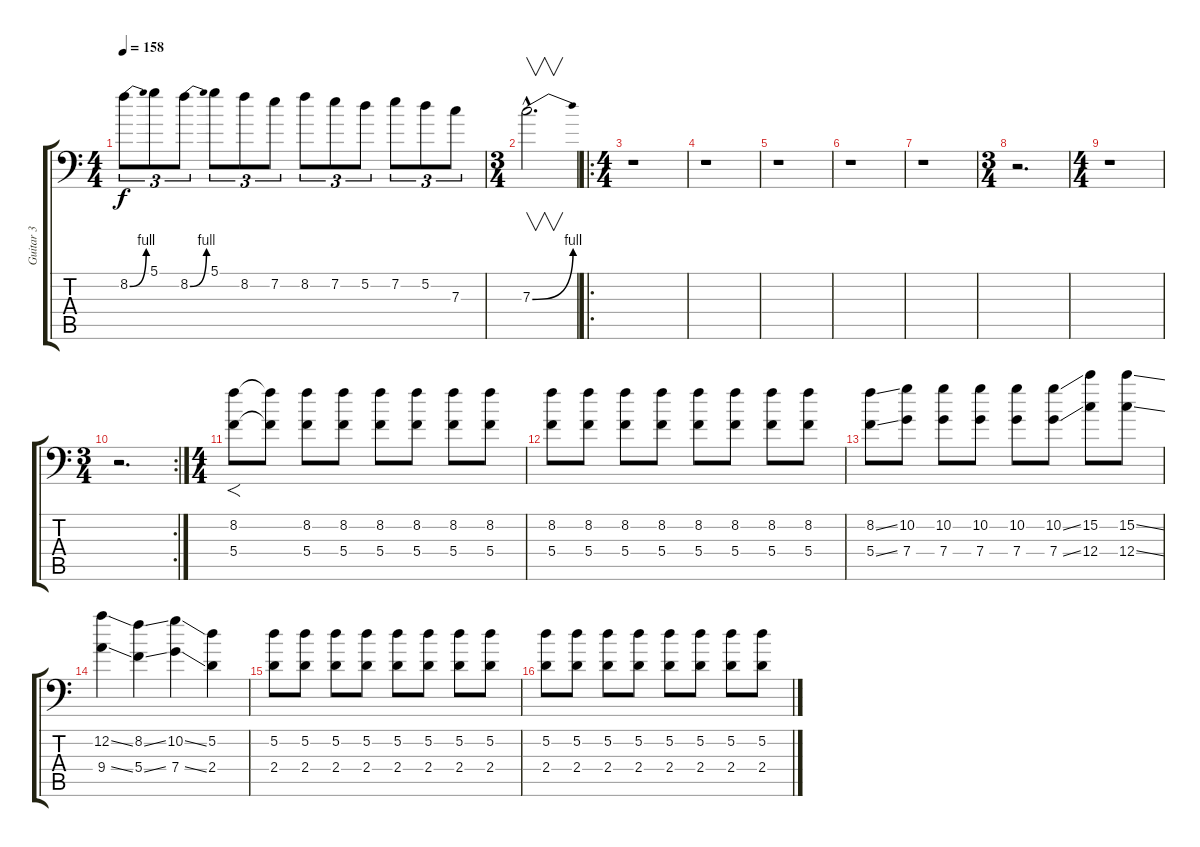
\track ("Guitar 3" "Guitar 3") {instrument distortionguitar}
\staff {score tabs}
\tuning (D4 A3 F3 C3 G2 G1) {hide}
\ts (4 4)
\tempo 158
\clef f4
\ks c
8.2{be (bend 0 0 60 4)}.8{tu (3 2) dy f} 5.1.8{tu (3 2)} 8.2{be (bend 0 0 60 4)}.8{tu (3 2)} 5.1.8{tu (3 2)} 8.2.8{tu (3 2)} 7.2.8{tu (3 2)} 8.2.8{tu (3 2)} 7.2.8{tu (3 2)} 5.2.8{tu (3 2)} 7.2.8{tu (3 2)} 5.2.8{tu (3 2)} 7.3.8{tu (3 2)} |
\ts (3 4)
7.3{be (bend 0 0 60 4) hac}.2{v d} |
\ro
\ts (4 4)
r.1 |
r.1 |
r.1 |
r.1 |
r.1 |
\ts (3 4)
r.2{d} |
\ts (4 4)
r.1 |
\rc 2
\ts (3 4)
r.2{d} |
\ts (4 4)
(8.2 5.4).8{f volume 12 balance 8} (8.2{t} 5.4{t}).8 (8.2 5.4).8 (8.2 5.4).8 (8.2 5.4).8 (8.2 5.4).8 (8.2 5.4).8 (8.2 5.4).8 |
(8.2 5.4).8 (8.2 5.4).8 (8.2 5.4).8 (8.2 5.4).8 (8.2 5.4).8 (8.2 5.4).8 (8.2 5.4).8 (8.2 5.4).8 |
(8.2{ss} 5.4{ss}).8 (10.2 7.4).8 (10.2 7.4).8 (10.2 7.4).8 (10.2 7.4).8 (10.2{ss} 7.4{ss}).8 (15.2 12.4).8 (15.2{ss} 12.4{ss}).8 |
(12.2{ss} 9.4{ss}).4 (8.2{ss} 5.4{ss}).4 (10.2{ss} 7.4{ss}).4 (5.2 2.4).4 |
(5.2 2.4).8 (5.2 2.4).8 (5.2 2.4).8 (5.2 2.4).8 (5.2 2.4).8 (5.2 2.4).8 (5.2 2.4).8 (5.2 2.4).8 |
(5.2 2.4).8 (5.2 2.4).8 (5.2 2.4).8 (5.2 2.4).8 (5.2 2.4).8 (5.2 2.4).8 (5.2 2.4).8 (5.2 2.4).8
